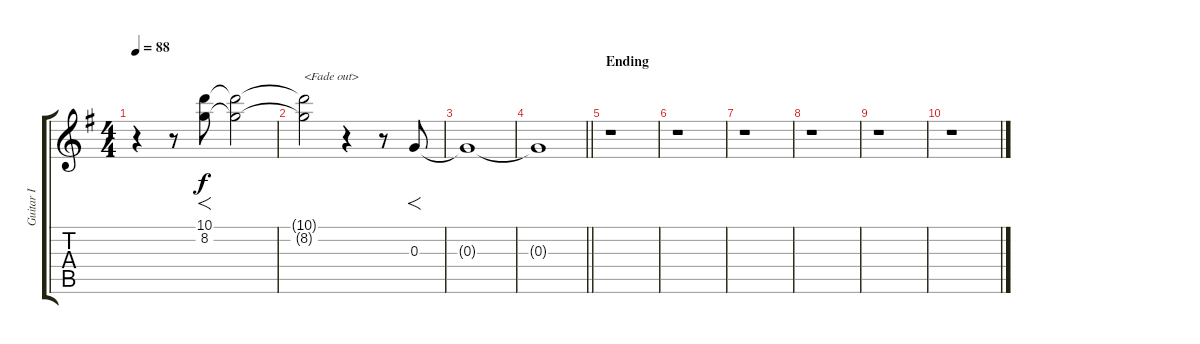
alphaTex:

\track ("Guitar I" "Guitar I") {instrument electricguitarclean}
\staff {score tabs}
\tuning (E4 B3 G3 D3 A2 E2) {hide}
\ts (4 4)
\tempo 88
\clef g2
\ks g
r.4{dy f} r.8 (10.1 8.2).8{f} (10.1{t} 8.2{t}).2 |
(10.1{t} 8.2{t}).2{txt "<Fade out>"} r.4 r.8 0.3.8{f} |
0.3{t}.1 |
\barLineRight lightlight
0.3{t}.1 |
\section ("" "Ending")
r.1 |
r.1 |
r.1 |
r.1 |
r.1 |
r.1
